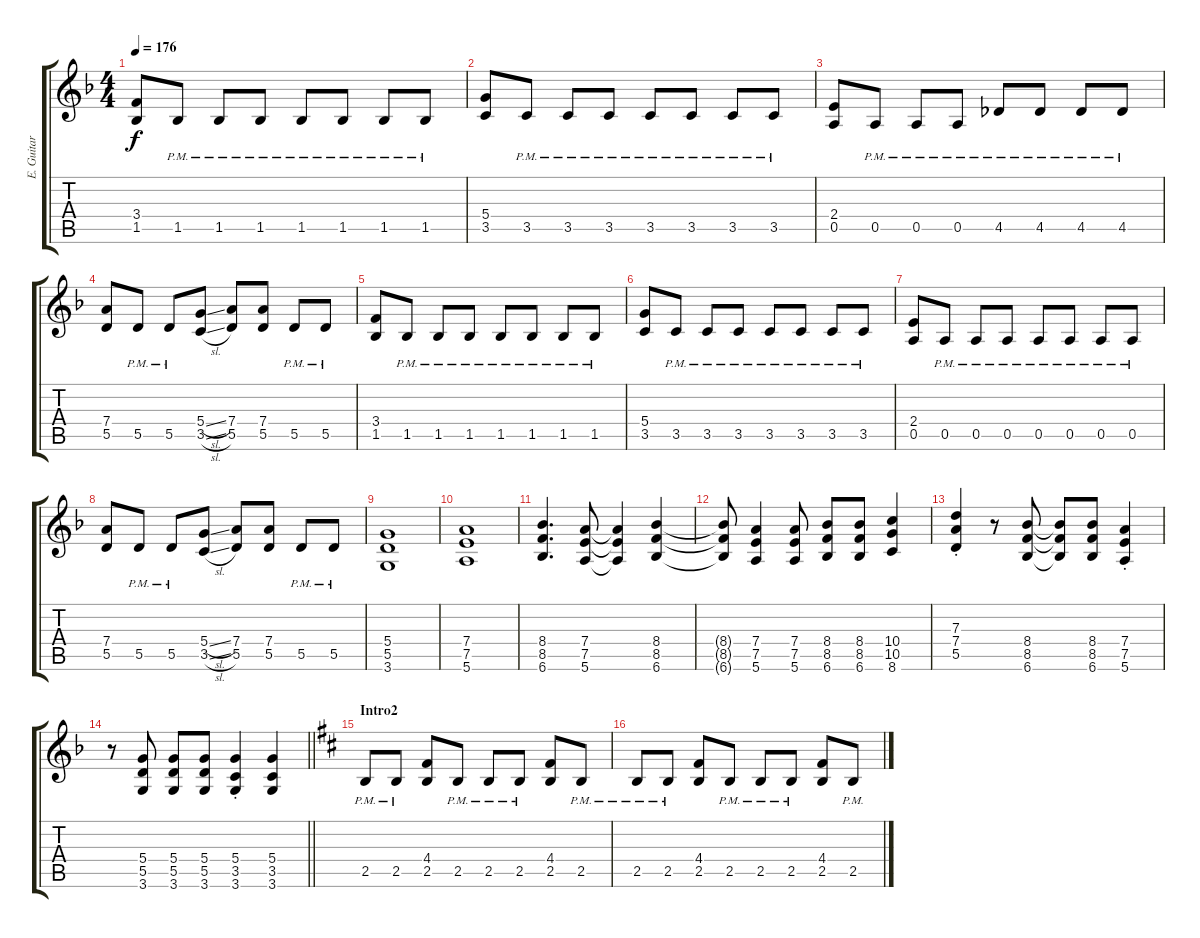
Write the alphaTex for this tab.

\track ("E. Guitar II" "E. Guitar ") {instrument overdrivenguitar}
\staff {score tabs}
\tuning (E4 B3 G3 D3 A2 E2) {hide}
\ts (4 4)
\tempo 176
\clef g2
\ks f
(3.4 1.5).8{dy f} 1.5{pm}.8 1.5{pm}.8 1.5{pm}.8 1.5{pm}.8 1.5{pm}.8 1.5{pm}.8 1.5{pm}.8 |
(5.4 3.5).8 3.5{pm}.8 3.5{pm}.8 3.5{pm}.8 3.5{pm}.8 3.5{pm}.8 3.5{pm}.8 3.5{pm}.8 |
(2.4 0.5).8 0.5{pm}.8 0.5{pm}.8 0.5{pm}.8 4.5{pm}.8 4.5{pm}.8 4.5{pm}.8 4.5{pm}.8 |
(7.4 5.5).8 5.5{pm}.8 5.5{pm}.8 (5.4{sl} 3.5{sl}).8 (7.4 5.5).8 (7.4 5.5).8 5.5{pm}.8 5.5{pm}.8 |
(3.4 1.5).8 1.5{pm}.8 1.5{pm}.8 1.5{pm}.8 1.5{pm}.8 1.5{pm}.8 1.5{pm}.8 1.5{pm}.8 |
(5.4 3.5).8 3.5{pm}.8 3.5{pm}.8 3.5{pm}.8 3.5{pm}.8 3.5{pm}.8 3.5{pm}.8 3.5{pm}.8 |
(2.4 0.5).8 0.5{pm}.8 0.5{pm}.8 0.5{pm}.8 0.5{pm}.8 0.5{pm}.8 0.5{pm}.8 0.5{pm}.8 |
(7.4 5.5).8 5.5{pm}.8 5.5{pm}.8 (5.4{sl} 3.5{sl}).8 (7.4 5.5).8 (7.4 5.5).8 5.5{pm}.8 5.5{pm}.8 |
(5.4 5.5 3.6).1 |
(7.4 7.5 5.6).1 |
(8.4 8.5 6.6).4{d} (7.4 7.5 5.6).8 (7.4{t} 7.5{t} 5.6{t}).4 (8.4 8.5 6.6).4 |
(8.4{t} 8.5{t} 6.6{t}).8 (7.4 7.5 5.6).4 (7.4 7.5 5.6).8 (8.4 8.5 6.6).8 (8.4 8.5 6.6).8 (10.4 10.5 8.6).4 |
(7.3{st} 7.4{st} 5.5{st}).4 r.8 (8.4 8.5 6.6).8 (8.4{t} 8.5{t} 6.6{t}).8 (8.4 8.5 6.6).8 (7.4{st} 7.5{st} 5.6{st}).4 |
\barLineRight lightlight
r.8 (5.4 5.5 3.6).8 (5.4 5.5 3.6).8 (5.4 5.5 3.6).8 (5.4{st} 3.5{st} 3.6{st}).4 (5.4 3.5 3.6).4 |
\section ("" "Intro2")
\ks d
2.5{pm}.8 2.5{pm}.8 (4.4 2.5).8 2.5{pm}.8 2.5{pm}.8 2.5{pm}.8 (4.4 2.5).8 2.5{pm}.8 |
2.5{pm}.8 2.5{pm}.8 (4.4 2.5).8 2.5{pm}.8 2.5{pm}.8 2.5{pm}.8 (4.4 2.5).8 2.5{pm}.8
